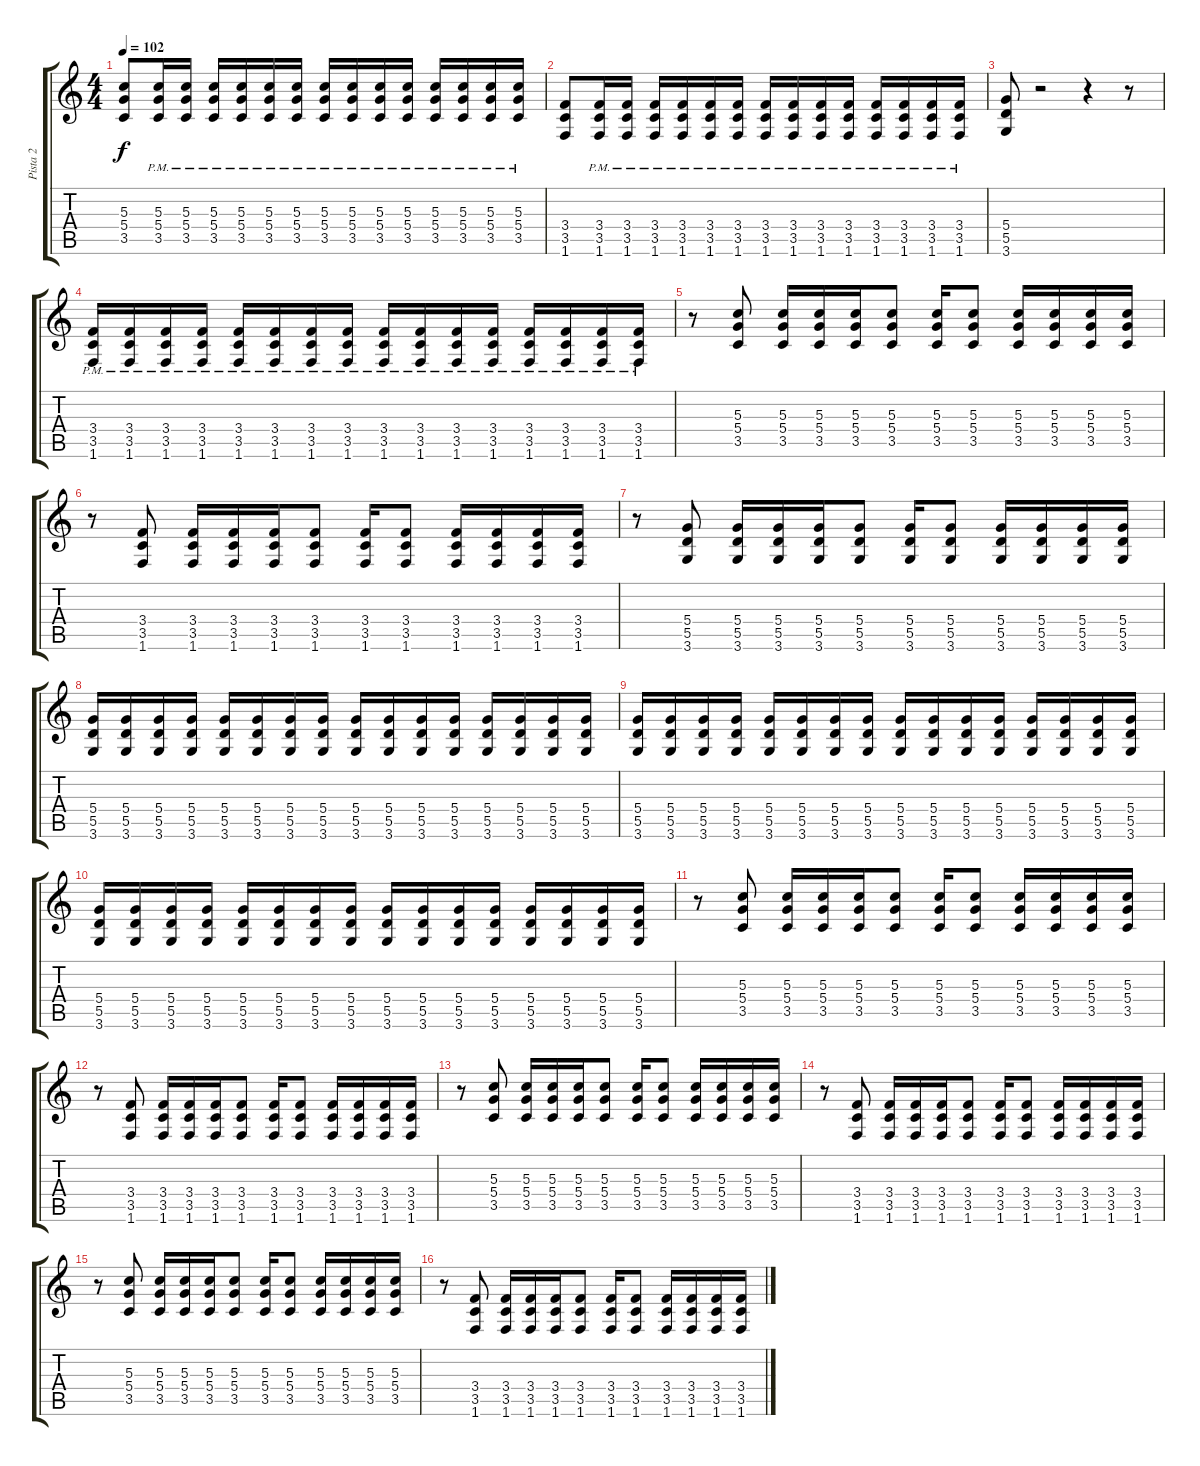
\track ("Pista 2" "Pista 2") {instrument distortionguitar}
\staff {score tabs}
\tuning (E4 B3 G3 D3 A2 E2) {hide}
\ts (4 4)
\tempo 102
\clef g2
\ks c
(5.3 5.4 3.5).8{dy f} (5.3{pm} 5.4{pm} 3.5{pm}).16 (5.3{pm} 5.4{pm} 3.5{pm}).16 (5.3{pm} 5.4{pm} 3.5{pm}).16 (5.3{pm} 5.4{pm} 3.5{pm}).16 (5.3{pm} 5.4{pm} 3.5{pm}).16 (5.3{pm} 5.4{pm} 3.5{pm}).16 (5.3{pm} 5.4{pm} 3.5{pm}).16 (5.3{pm} 5.4{pm} 3.5{pm}).16 (5.3{pm} 5.4{pm} 3.5{pm}).16 (5.3{pm} 5.4{pm} 3.5{pm}).16 (5.3{pm} 5.4{pm} 3.5{pm}).16 (5.3{pm} 5.4{pm} 3.5{pm}).16 (5.3{pm} 5.4{pm} 3.5{pm}).16 (5.3{pm} 5.4{pm} 3.5{pm}).16 |
(3.4 3.5 1.6).8 (3.4{pm} 3.5{pm} 1.6{pm}).16 (3.4{pm} 3.5{pm} 1.6{pm}).16 (3.4{pm} 3.5{pm} 1.6{pm}).16 (3.4{pm} 3.5{pm} 1.6{pm}).16 (3.4{pm} 3.5{pm} 1.6{pm}).16 (3.4{pm} 3.5{pm} 1.6{pm}).16 (3.4{pm} 3.5{pm} 1.6{pm}).16 (3.4{pm} 3.5{pm} 1.6{pm}).16 (3.4{pm} 3.5{pm} 1.6{pm}).16 (3.4{pm} 3.5{pm} 1.6{pm}).16 (3.4{pm} 3.5{pm} 1.6{pm}).16 (3.4{pm} 3.5{pm} 1.6{pm}).16 (3.4{pm} 3.5{pm} 1.6{pm}).16 (3.4{pm} 3.5{pm} 1.6{pm}).16 |
(5.4 5.5 3.6).8 r.2 r.4 r.8 |
(3.4{pm} 3.5{pm} 1.6{pm}).16 (3.4{pm} 3.5{pm} 1.6{pm}).16 (3.4{pm} 3.5{pm} 1.6{pm}).16 (3.4{pm} 3.5{pm} 1.6{pm}).16 (3.4{pm} 3.5{pm} 1.6{pm}).16 (3.4{pm} 3.5{pm} 1.6{pm}).16 (3.4{pm} 3.5{pm} 1.6{pm}).16 (3.4{pm} 3.5{pm} 1.6{pm}).16 (3.4{pm} 3.5{pm} 1.6{pm}).16 (3.4{pm} 3.5{pm} 1.6{pm}).16 (3.4{pm} 3.5{pm} 1.6{pm}).16 (3.4{pm} 3.5{pm} 1.6{pm}).16 (3.4{pm} 3.5{pm} 1.6{pm}).16 (3.4{pm} 3.5{pm} 1.6{pm}).16 (3.4{pm} 3.5{pm} 1.6{pm}).16 (3.4{pm} 3.5{pm} 1.6{pm}).16 |
r.8 (5.3 5.4 3.5).8 (5.3 5.4 3.5).16 (5.3 5.4 3.5).16 (5.3 5.4 3.5).16 (5.3 5.4 3.5).8 (5.3 5.4 3.5).16 (5.3 5.4 3.5).8 (5.3 5.4 3.5).16 (5.3 5.4 3.5).16 (5.3 5.4 3.5).16 (5.3 5.4 3.5).16 |
r.8 (3.4 3.5 1.6).8 (3.4 3.5 1.6).16 (3.4 3.5 1.6).16 (3.4 3.5 1.6).16 (3.4 3.5 1.6).8 (3.4 3.5 1.6).16 (3.4 3.5 1.6).8 (3.4 3.5 1.6).16 (3.4 3.5 1.6).16 (3.4 3.5 1.6).16 (3.4 3.5 1.6).16 |
r.8 (5.4 5.5 3.6).8 (5.4 5.5 3.6).16 (5.4 5.5 3.6).16 (5.4 5.5 3.6).16 (5.4 5.5 3.6).8 (5.4 5.5 3.6).16 (5.4 5.5 3.6).8 (5.4 5.5 3.6).16 (5.4 5.5 3.6).16 (5.4 5.5 3.6).16 (5.4 5.5 3.6).16 |
(5.4 5.5 3.6).16 (5.4 5.5 3.6).16 (5.4 5.5 3.6).16 (5.4 5.5 3.6).16 (5.4 5.5 3.6).16 (5.4 5.5 3.6).16 (5.4 5.5 3.6).16 (5.4 5.5 3.6).16 (5.4 5.5 3.6).16 (5.4 5.5 3.6).16 (5.4 5.5 3.6).16 (5.4 5.5 3.6).16 (5.4 5.5 3.6).16 (5.4 5.5 3.6).16 (5.4 5.5 3.6).16 (5.4 5.5 3.6).16 |
(5.4 5.5 3.6).16 (5.4 5.5 3.6).16 (5.4 5.5 3.6).16 (5.4 5.5 3.6).16 (5.4 5.5 3.6).16 (5.4 5.5 3.6).16 (5.4 5.5 3.6).16 (5.4 5.5 3.6).16 (5.4 5.5 3.6).16 (5.4 5.5 3.6).16 (5.4 5.5 3.6).16 (5.4 5.5 3.6).16 (5.4 5.5 3.6).16 (5.4 5.5 3.6).16 (5.4 5.5 3.6).16 (5.4 5.5 3.6).16 |
(5.4 5.5 3.6).16 (5.4 5.5 3.6).16 (5.4 5.5 3.6).16 (5.4 5.5 3.6).16 (5.4 5.5 3.6).16 (5.4 5.5 3.6).16 (5.4 5.5 3.6).16 (5.4 5.5 3.6).16 (5.4 5.5 3.6).16 (5.4 5.5 3.6).16 (5.4 5.5 3.6).16 (5.4 5.5 3.6).16 (5.4 5.5 3.6).16 (5.4 5.5 3.6).16 (5.4 5.5 3.6).16 (5.4 5.5 3.6).16 |
r.8 (5.3 5.4 3.5).8 (5.3 5.4 3.5).16 (5.3 5.4 3.5).16 (5.3 5.4 3.5).16 (5.3 5.4 3.5).8 (5.3 5.4 3.5).16 (5.3 5.4 3.5).8 (5.3 5.4 3.5).16 (5.3 5.4 3.5).16 (5.3 5.4 3.5).16 (5.3 5.4 3.5).16 |
r.8 (3.4 3.5 1.6).8 (3.4 3.5 1.6).16 (3.4 3.5 1.6).16 (3.4 3.5 1.6).16 (3.4 3.5 1.6).8 (3.4 3.5 1.6).16 (3.4 3.5 1.6).8 (3.4 3.5 1.6).16 (3.4 3.5 1.6).16 (3.4 3.5 1.6).16 (3.4 3.5 1.6).16 |
r.8 (5.3 5.4 3.5).8 (5.3 5.4 3.5).16 (5.3 5.4 3.5).16 (5.3 5.4 3.5).16 (5.3 5.4 3.5).8 (5.3 5.4 3.5).16 (5.3 5.4 3.5).8 (5.3 5.4 3.5).16 (5.3 5.4 3.5).16 (5.3 5.4 3.5).16 (5.3 5.4 3.5).16 |
r.8 (3.4 3.5 1.6).8 (3.4 3.5 1.6).16 (3.4 3.5 1.6).16 (3.4 3.5 1.6).16 (3.4 3.5 1.6).8 (3.4 3.5 1.6).16 (3.4 3.5 1.6).8 (3.4 3.5 1.6).16 (3.4 3.5 1.6).16 (3.4 3.5 1.6).16 (3.4 3.5 1.6).16 |
r.8 (5.3 5.4 3.5).8 (5.3 5.4 3.5).16 (5.3 5.4 3.5).16 (5.3 5.4 3.5).16 (5.3 5.4 3.5).8 (5.3 5.4 3.5).16 (5.3 5.4 3.5).8 (5.3 5.4 3.5).16 (5.3 5.4 3.5).16 (5.3 5.4 3.5).16 (5.3 5.4 3.5).16 |
r.8 (3.4 3.5 1.6).8 (3.4 3.5 1.6).16 (3.4 3.5 1.6).16 (3.4 3.5 1.6).16 (3.4 3.5 1.6).8 (3.4 3.5 1.6).16 (3.4 3.5 1.6).8 (3.4 3.5 1.6).16 (3.4 3.5 1.6).16 (3.4 3.5 1.6).16 (3.4 3.5 1.6).16
